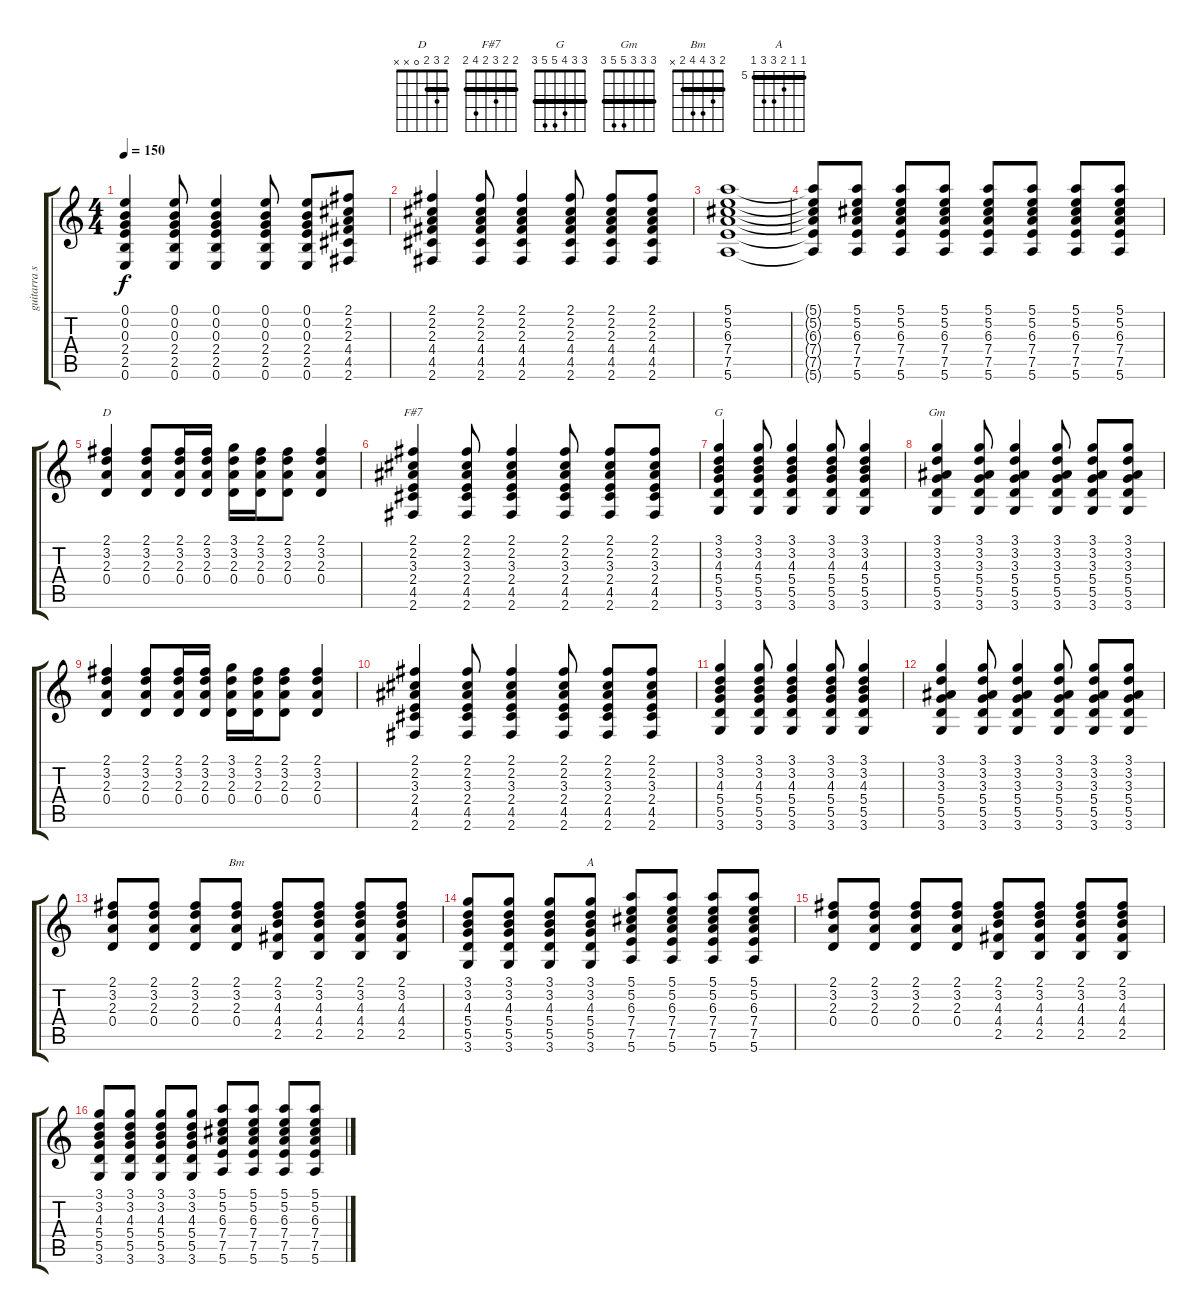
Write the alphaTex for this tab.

\track ("guitarra solo" "guitarra s") {instrument distortionguitar}
\staff {score tabs}
\tuning (E4 B3 G3 D3 A2 E2) {hide}
\chord ("D" 2 3 2 0 x x) {barre 2}
\chord ("F#7" 2 2 3 2 4 2) {barre 2}
\chord ("G" 3 3 4 5 5 3) {barre 3}
\chord ("Gm" 3 3 3 5 5 3) {barre 3}
\chord ("Bm" 2 3 4 4 2 x) {barre 2}
\chord ("A" 5 5 6 7 7 5) {firstfret 5 barre 5}
\ts (4 4)
\tempo 150
\clef g2
\ks c
(0.1 0.2 0.3 2.4 2.5 0.6).4{dy f} (0.1 0.2 0.3 2.4 2.5 0.6).8 (0.1 0.2 0.3 2.4 2.5 0.6).4 (0.1 0.2 0.3 2.4 2.5 0.6).8 (0.1 0.2 0.3 2.4 2.5 0.6).8 (2.1 2.2 2.3 4.4 4.5 2.6).8 |
(2.1 2.2 2.3 4.4 4.5 2.6).4 (2.1 2.2 2.3 4.4 4.5 2.6).8 (2.1 2.2 2.3 4.4 4.5 2.6).4 (2.1 2.2 2.3 4.4 4.5 2.6).8 (2.1 2.2 2.3 4.4 4.5 2.6).8 (2.1 2.2 2.3 4.4 4.5 2.6).8 |
(5.1 5.2 6.3 7.4 7.5 5.6).1 |
(5.1{t} 5.2{t} 6.3{t} 7.4{t} 7.5{t} 5.6{t}).8 (5.1 5.2 6.3 7.4 7.5 5.6).8 (5.1 5.2 6.3 7.4 7.5 5.6).8 (5.1 5.2 6.3 7.4 7.5 5.6).8 (5.1 5.2 6.3 7.4 7.5 5.6).8 (5.1 5.2 6.3 7.4 7.5 5.6).8 (5.1 5.2 6.3 7.4 7.5 5.6).8 (5.1 5.2 6.3 7.4 7.5 5.6).8 |
(2.1 3.2 2.3 0.4).4{ch "D"} (2.1 3.2 2.3 0.4).8 (2.1 3.2 2.3 0.4).16 (2.1 3.2 2.3 0.4).16 (3.1 3.2 2.3 0.4).16 (2.1 3.2 2.3 0.4).16 (2.1 3.2 2.3 0.4).8 (2.1 3.2 2.3 0.4).4 |
(2.1 2.2 3.3 2.4 4.5 2.6).4{ch "F#7"} (2.1 2.2 3.3 2.4 4.5 2.6).8 (2.1 2.2 3.3 2.4 4.5 2.6).4 (2.1 2.2 3.3 2.4 4.5 2.6).8 (2.1 2.2 3.3 2.4 4.5 2.6).8 (2.1 2.2 3.3 2.4 4.5 2.6).8 |
(3.1 3.2 4.3 5.4 5.5 3.6).4{ch "G"} (3.1 3.2 4.3 5.4 5.5 3.6).8 (3.1 3.2 4.3 5.4 5.5 3.6).4 (3.1 3.2 4.3 5.4 5.5 3.6).8 (3.1 3.2 4.3 5.4 5.5 3.6).4 |
(3.1 3.2 3.3 5.4 5.5 3.6).4{ch "Gm"} (3.1 3.2 3.3 5.4 5.5 3.6).8 (3.1 3.2 3.3 5.4 5.5 3.6).4 (3.1 3.2 3.3 5.4 5.5 3.6).8 (3.1 3.2 3.3 5.4 5.5 3.6).8 (3.1 3.2 3.3 5.4 5.5 3.6).8 |
(2.1 3.2 2.3 0.4).4 (2.1 3.2 2.3 0.4).8 (2.1 3.2 2.3 0.4).16 (2.1 3.2 2.3 0.4).16 (3.1 3.2 2.3 0.4).16 (2.1 3.2 2.3 0.4).16 (2.1 3.2 2.3 0.4).8 (2.1 3.2 2.3 0.4).4 |
(2.1 2.2 3.3 2.4 4.5 2.6).4 (2.1 2.2 3.3 2.4 4.5 2.6).8 (2.1 2.2 3.3 2.4 4.5 2.6).4 (2.1 2.2 3.3 2.4 4.5 2.6).8 (2.1 2.2 3.3 2.4 4.5 2.6).8 (2.1 2.2 3.3 2.4 4.5 2.6).8 |
(3.1 3.2 4.3 5.4 5.5 3.6).4 (3.1 3.2 4.3 5.4 5.5 3.6).8 (3.1 3.2 4.3 5.4 5.5 3.6).4 (3.1 3.2 4.3 5.4 5.5 3.6).8 (3.1 3.2 4.3 5.4 5.5 3.6).4 |
(3.1 3.2 3.3 5.4 5.5 3.6).4 (3.1 3.2 3.3 5.4 5.5 3.6).8 (3.1 3.2 3.3 5.4 5.5 3.6).4 (3.1 3.2 3.3 5.4 5.5 3.6).8 (3.1 3.2 3.3 5.4 5.5 3.6).8 (3.1 3.2 3.3 5.4 5.5 3.6).8 |
(2.1 3.2 2.3 0.4).8 (2.1 3.2 2.3 0.4).8 (2.1 3.2 2.3 0.4).8 (2.1 3.2 2.3 0.4).8{ch "Bm"} (2.1 3.2 4.3 4.4 2.5).8 (2.1 3.2 4.3 4.4 2.5).8 (2.1 3.2 4.3 4.4 2.5).8 (2.1 3.2 4.3 4.4 2.5).8 |
(3.1 3.2 4.3 5.4 5.5 3.6).8 (3.1 3.2 4.3 5.4 5.5 3.6).8 (3.1 3.2 4.3 5.4 5.5 3.6).8 (3.1 3.2 4.3 5.4 5.5 3.6).8{ch "A"} (5.1 5.2 6.3 7.4 7.5 5.6).8 (5.1 5.2 6.3 7.4 7.5 5.6).8 (5.1 5.2 6.3 7.4 7.5 5.6).8 (5.1 5.2 6.3 7.4 7.5 5.6).8 |
(2.1 3.2 2.3 0.4).8 (2.1 3.2 2.3 0.4).8 (2.1 3.2 2.3 0.4).8 (2.1 3.2 2.3 0.4).8 (2.1 3.2 4.3 4.4 2.5).8 (2.1 3.2 4.3 4.4 2.5).8 (2.1 3.2 4.3 4.4 2.5).8 (2.1 3.2 4.3 4.4 2.5).8 |
(3.1 3.2 4.3 5.4 5.5 3.6).8 (3.1 3.2 4.3 5.4 5.5 3.6).8 (3.1 3.2 4.3 5.4 5.5 3.6).8 (3.1 3.2 4.3 5.4 5.5 3.6).8 (5.1 5.2 6.3 7.4 7.5 5.6).8 (5.1 5.2 6.3 7.4 7.5 5.6).8 (5.1 5.2 6.3 7.4 7.5 5.6).8 (5.1 5.2 6.3 7.4 7.5 5.6).8
